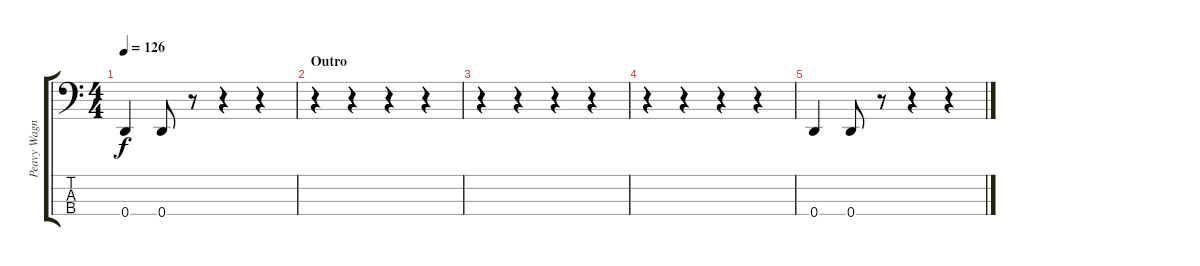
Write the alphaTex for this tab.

\track ("Peavy Wagner" "Peavy Wagn") {instrument electricbasspick}
\staff {score tabs}
\tuning (F2 C2 G1 D1) {hide}
\ts (4 4)
\tempo 126
\clef f4
\ks c
0.4.4{dy f} 0.4.8 r.8 r.4 r.4 |
\section ("" "Outro")
r.4 r.4 r.4 r.4 |
r.4 r.4 r.4 r.4 |
r.4 r.4 r.4 r.4 |
0.4.4 0.4.8 r.8 r.4 r.4
